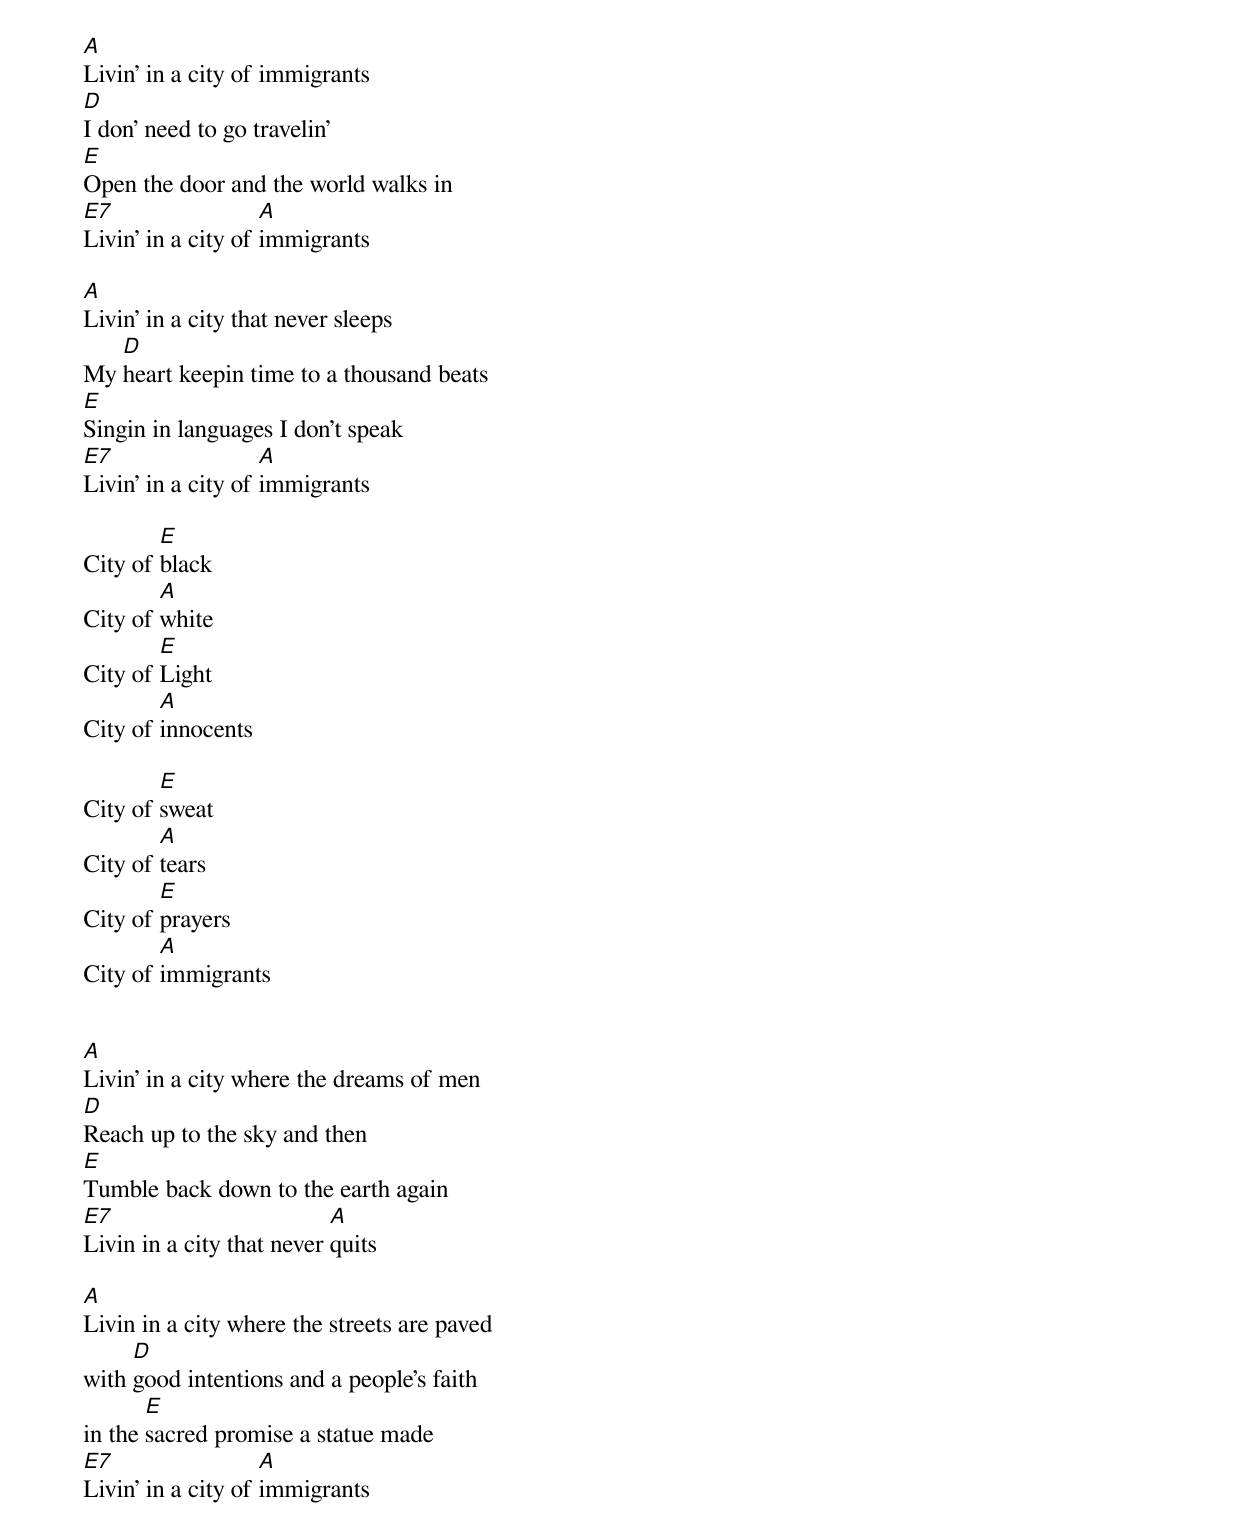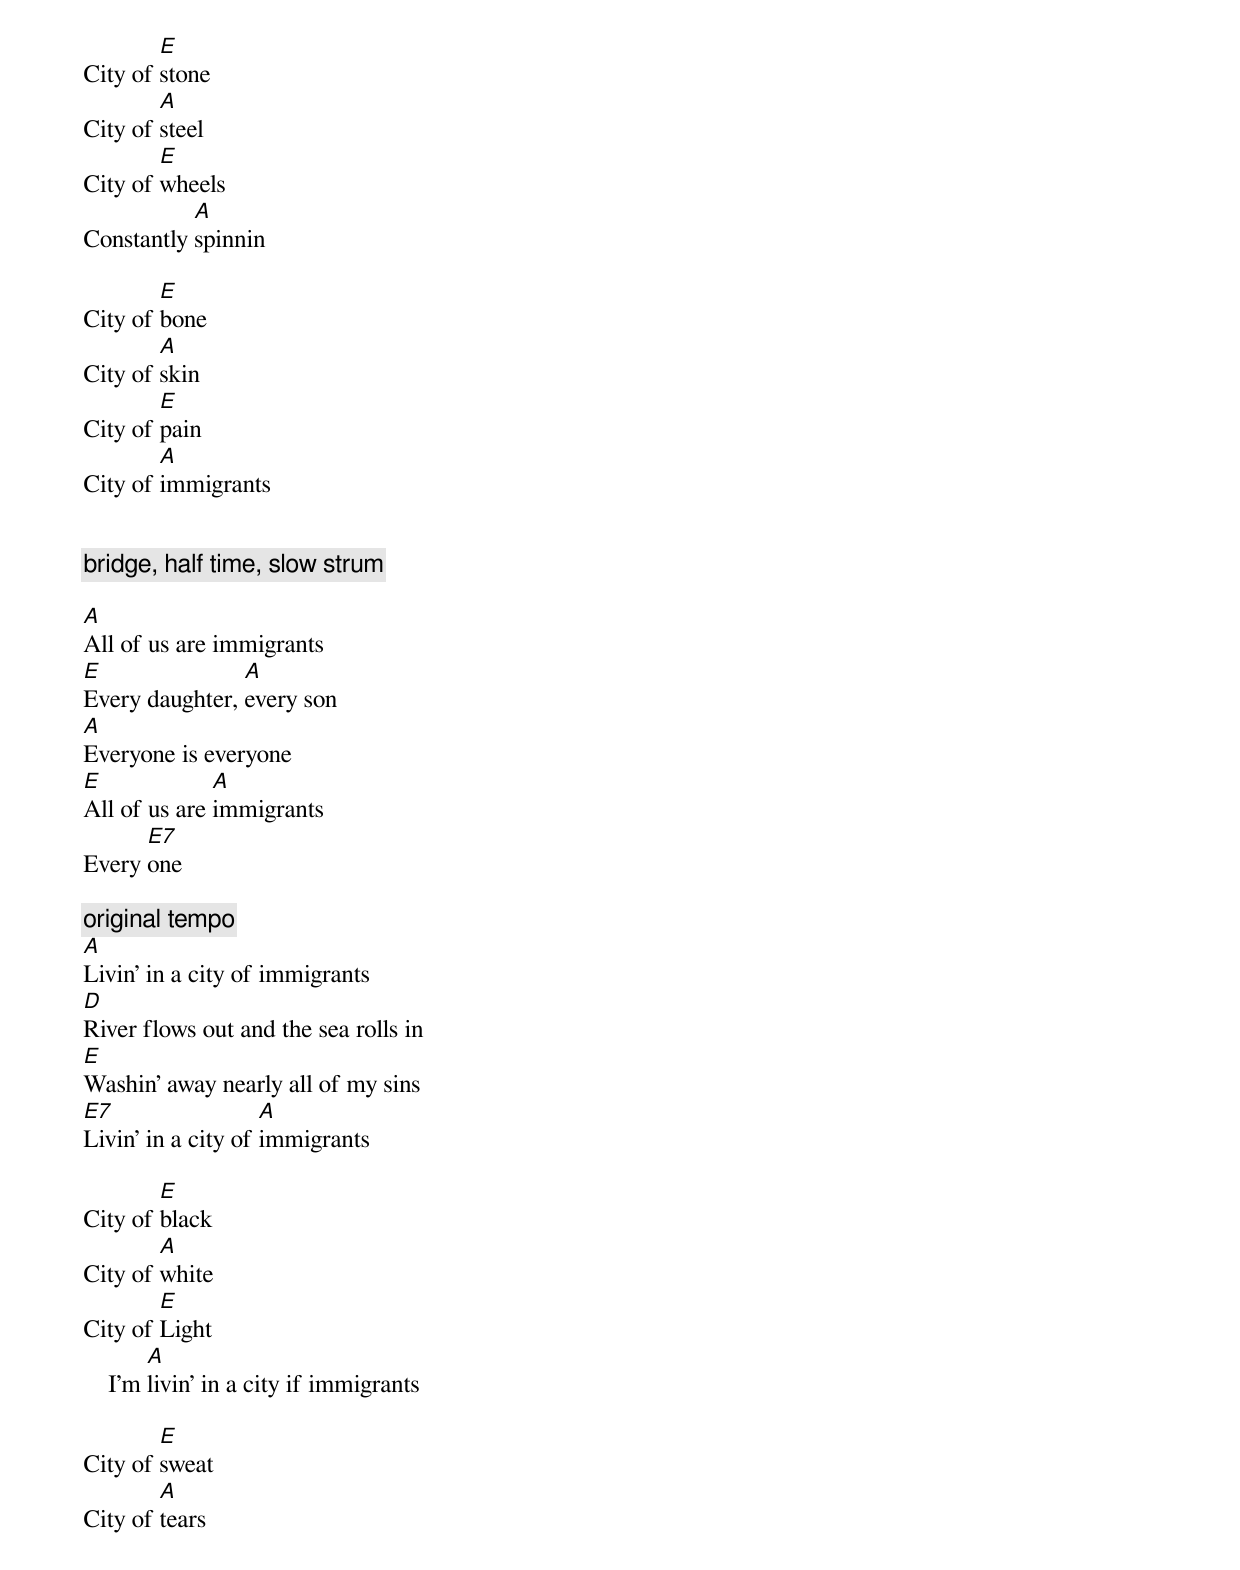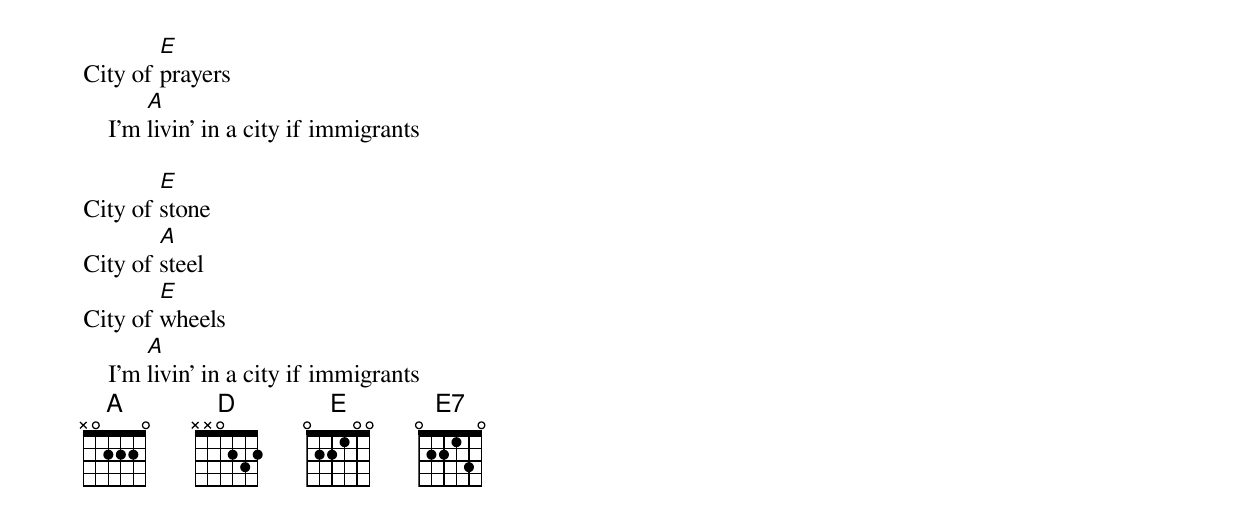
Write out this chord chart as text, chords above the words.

A
Livin' in a city of immigrants
D
I don' need to go travelin'
E
Open the door and the world walks in
E7                  A
Livin' in a city of immigrants

A
Livin' in a city that never sleeps
   D
My heart keepin time to a thousand beats
E
Singin in languages I don't speak
E7                  A
Livin' in a city of immigrants

        E
City of black
        A
City of white
        E
City of Light
        A
City of innocents

        E
City of sweat
        A
City of tears
        E
City of prayers
        A
City of immigrants


A
Livin' in a city where the dreams of men
D
Reach up to the sky and then
E
Tumble back down to the earth again
E7                         A
Livin in a city that never quits

A
Livin in a city where the streets are paved
     D
with good intentions and a people's faith
       E
in the sacred promise a statue made
E7                  A
Livin' in a city of immigrants

        E
City of stone
        A
City of steel
        E
City of wheels
           A
Constantly spinnin

        E
City of bone
        A
City of skin
        E
City of pain
        A
City of immigrants


[bridge, half time, slow strum]

A
All of us are immigrants
E               A
Every daughter, every son
A
Everyone is everyone
E             A
All of us are immigrants
      E7
Every one

[original tempo]
A
Livin' in a city of immigrants
D
River flows out and the sea rolls in
E
Washin' away nearly all of my sins
E7                  A
Livin' in a city of immigrants

        E
City of black
        A
City of white
        E
City of Light
        A
    I'm livin' in a city if immigrants

        E
City of sweat
        A
City of tears
        E
City of prayers
        A
    I'm livin' in a city if immigrants

        E
City of stone
        A
City of steel
        E
City of wheels
        A
    I'm livin' in a city if immigrants
